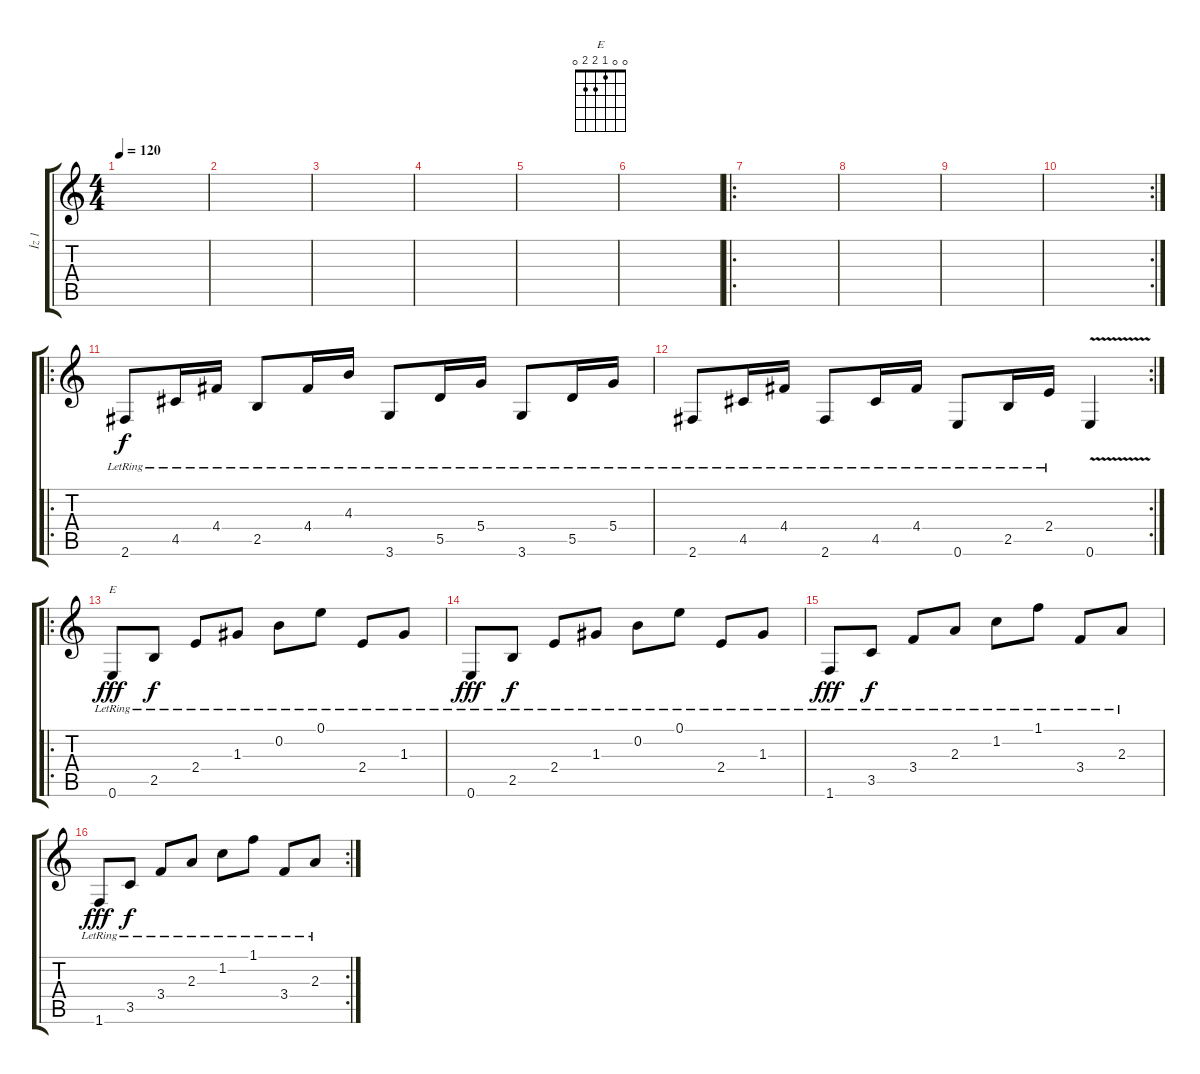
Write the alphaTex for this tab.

\track ("İz 1" "İz 1") {instrument acousticguitarnylon}
\staff {score tabs}
\tuning (E4 B3 G3 D3 A2 E2) {hide}
\chord ("E" 0 0 1 2 2 0)
\ts (4 4)
\tempo 120
\clef g2
\ks c
|
|
|
|
|
|
\ro
|
|
|
\rc 2
|
\ro
2.6{lr}.8 4.5{lr}.16 4.4{lr}.16 2.5{lr}.8 4.4{lr}.16 4.3{lr}.16 3.6{lr}.8 5.5{lr}.16 5.4{lr}.16 3.6{lr}.8 5.5{lr}.16 5.4{lr}.16 |
\rc 2
2.6{lr}.8 4.5{lr}.16 4.4{lr}.16 2.6{lr}.8 4.5{lr}.16 4.4{lr}.16 0.6{lr}.8 2.5{lr}.16 2.4{lr}.16 0.6{v}.4 |
\ro
0.6{lr}.8{ch "E" dy fff} 2.5{lr}.8{dy f} 2.4{lr}.8 1.3{lr}.8 0.2{lr}.8 0.1{lr}.8 2.4{lr}.8 1.3{lr}.8 |
0.6{lr}.8{dy fff} 2.5{lr}.8{dy f} 2.4{lr}.8 1.3{lr}.8 0.2{lr}.8 0.1{lr}.8 2.4{lr}.8 1.3{lr}.8 |
1.6{lr}.8{dy fff} 3.5{lr}.8{dy f} 3.4{lr}.8 2.3{lr}.8 1.2{lr}.8 1.1{lr}.8 3.4{lr}.8 2.3{lr}.8 |
\rc 2
1.6{lr}.8{dy fff} 3.5{lr}.8{dy f} 3.4{lr}.8 2.3{lr}.8 1.2{lr}.8 1.1{lr}.8 3.4{lr}.8 2.3{lr}.8
